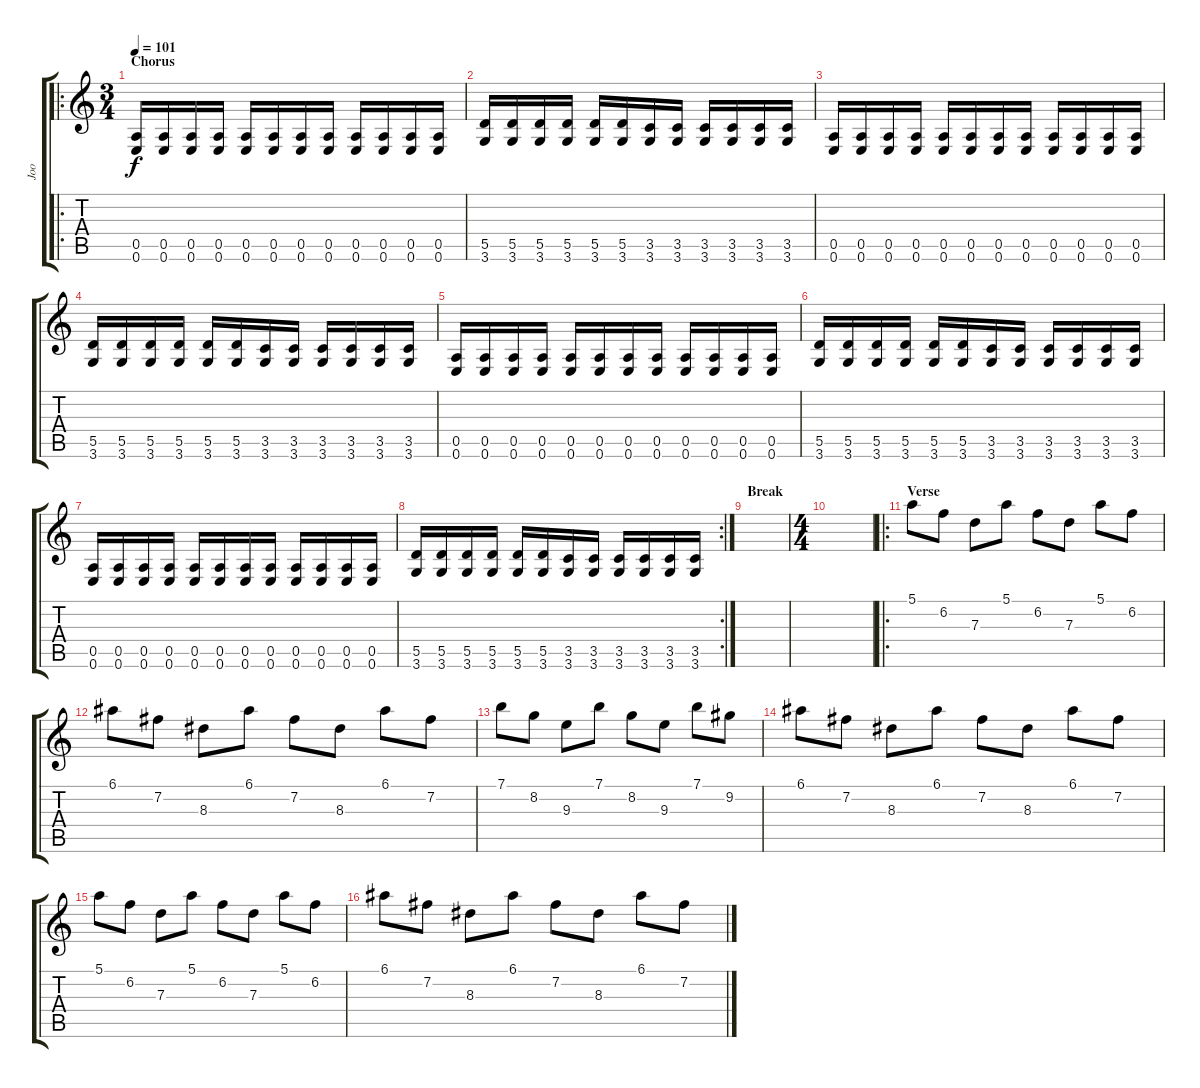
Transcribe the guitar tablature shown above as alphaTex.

\track ("Joo" "Joo") {instrument distortionguitar}
\staff {score tabs}
\tuning (E4 B3 G3 D3 A2 E2) {hide}
\ro
\ts (3 4)
\section ("" "Chorus")
\tempo 101
\clef g2
\ks c
(0.5 0.6).16{dy f volume 9 instrument distortionguitar} (0.5 0.6).16 (0.5 0.6).16 (0.5 0.6).16 (0.5 0.6).16 (0.5 0.6).16 (0.5 0.6).16 (0.5 0.6).16 (0.5 0.6).16 (0.5 0.6).16 (0.5 0.6).16 (0.5 0.6).16 |
(5.5 3.6).16 (5.5 3.6).16 (5.5 3.6).16 (5.5 3.6).16 (5.5 3.6).16 (5.5 3.6).16 (3.5 3.6).16 (3.5 3.6).16 (3.5 3.6).16 (3.5 3.6).16 (3.5 3.6).16 (3.5 3.6).16 |
(0.5 0.6).16{volume 9 instrument distortionguitar} (0.5 0.6).16 (0.5 0.6).16 (0.5 0.6).16 (0.5 0.6).16 (0.5 0.6).16 (0.5 0.6).16 (0.5 0.6).16 (0.5 0.6).16 (0.5 0.6).16 (0.5 0.6).16 (0.5 0.6).16 |
(5.5 3.6).16 (5.5 3.6).16 (5.5 3.6).16 (5.5 3.6).16 (5.5 3.6).16 (5.5 3.6).16 (3.5 3.6).16 (3.5 3.6).16 (3.5 3.6).16 (3.5 3.6).16 (3.5 3.6).16 (3.5 3.6).16 |
(0.5 0.6).16{volume 9 instrument distortionguitar} (0.5 0.6).16 (0.5 0.6).16 (0.5 0.6).16 (0.5 0.6).16 (0.5 0.6).16 (0.5 0.6).16 (0.5 0.6).16 (0.5 0.6).16 (0.5 0.6).16 (0.5 0.6).16 (0.5 0.6).16 |
(5.5 3.6).16 (5.5 3.6).16 (5.5 3.6).16 (5.5 3.6).16 (5.5 3.6).16 (5.5 3.6).16 (3.5 3.6).16 (3.5 3.6).16 (3.5 3.6).16 (3.5 3.6).16 (3.5 3.6).16 (3.5 3.6).16 |
(0.5 0.6).16{volume 9 instrument distortionguitar} (0.5 0.6).16 (0.5 0.6).16 (0.5 0.6).16 (0.5 0.6).16 (0.5 0.6).16 (0.5 0.6).16 (0.5 0.6).16 (0.5 0.6).16 (0.5 0.6).16 (0.5 0.6).16 (0.5 0.6).16 |
\rc 2
(5.5 3.6).16 (5.5 3.6).16 (5.5 3.6).16 (5.5 3.6).16 (5.5 3.6).16 (5.5 3.6).16 (3.5 3.6).16 (3.5 3.6).16 (3.5 3.6).16 (3.5 3.6).16 (3.5 3.6).16 (3.5 3.6).16 |
\section ("" "Break")
|
\ts (4 4)
|
\ro
\section ("" "Verse")
5.1.8{volume 9} 6.2.8 7.3.8 5.1.8 6.2.8 7.3.8 5.1.8 6.2.8 |
6.1.8 7.2.8 8.3.8 6.1.8 7.2.8 8.3.8 6.1.8 7.2.8 |
7.1.8 8.2.8 9.3.8 7.1.8 8.2.8 9.3.8 7.1.8 9.2.8 |
6.1.8 7.2.8 8.3.8 6.1.8 7.2.8 8.3.8 6.1.8 7.2.8 |
5.1.8{volume 9} 6.2.8 7.3.8 5.1.8 6.2.8 7.3.8 5.1.8 6.2.8 |
6.1.8 7.2.8 8.3.8 6.1.8 7.2.8 8.3.8 6.1.8 7.2.8
